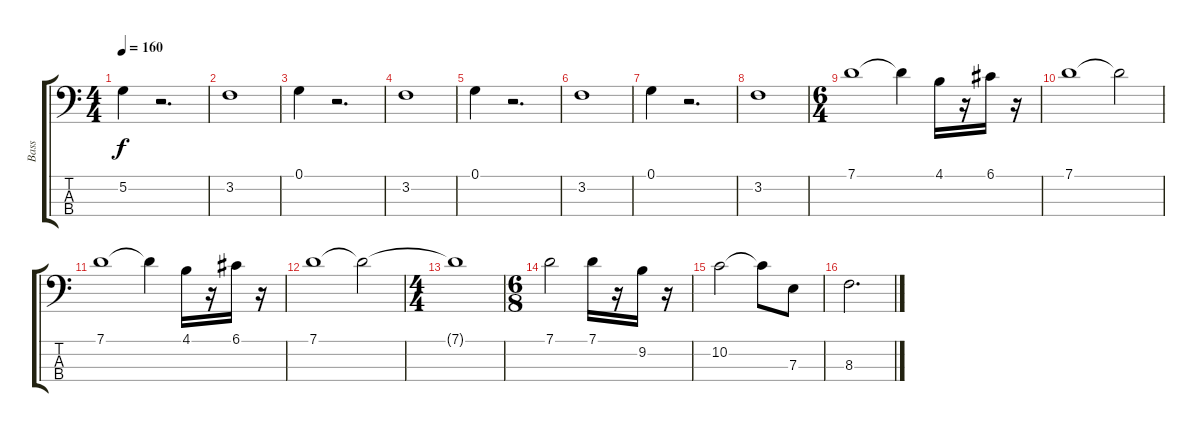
\track ("Bass" "Bass") {instrument electricbasspick}
\staff {score tabs}
\tuning (G2 D2 A1 E1) {hide}
\ts (4 4)
\tempo 160
\clef f4
\ks c
5.2.4{dy f} r.2{d} |
3.2.1 |
0.1.4 r.2{d} |
3.2.1 |
0.1.4 r.2{d} |
3.2.1 |
0.1.4 r.2{d} |
3.2.1 |
\ts (6 4)
7.1.1 7.1{t}.4 4.1.16 r.16 6.1.16 r.16 |
7.1.1 7.1{t}.2 |
7.1.1 7.1{t}.4 4.1.16 r.16 6.1.16 r.16 |
7.1.1 7.1{t}.2 |
\ts (4 4)
7.1{t}.1 |
\ts (6 8)
7.1.2 7.1.16 r.16 9.2.16 r.16 |
10.2.2 10.2{t}.8 7.3.8 |
8.3.2{d}
